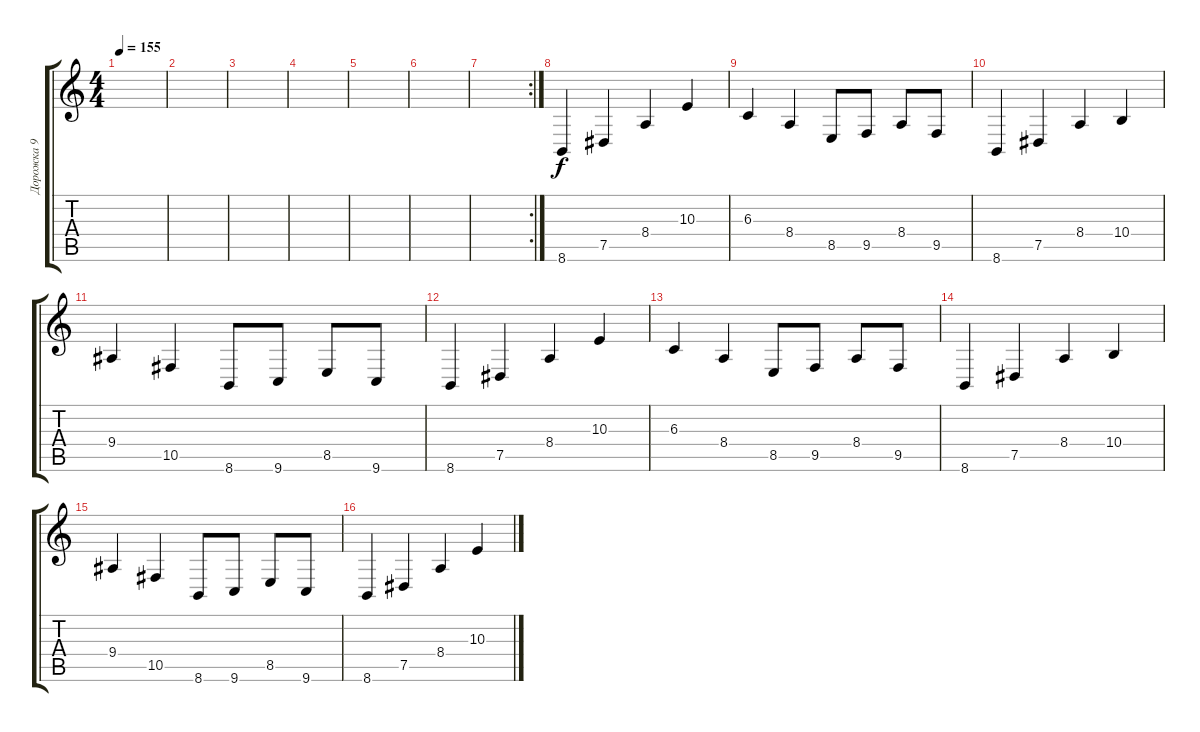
\track ("Дорожка 9" "Дорожка 9") {instrument harpsichord}
\staff {score tabs}
\tuning (Eb4 Bb3 Gb3 Db3 Ab2 Eb2) {hide}
\ts (4 4)
\tempo 155
\clef g2
\ks c
|
|
|
|
|
|
\rc 2
|
8.6.4 7.5.4 8.4.4 10.3.4 |
6.3.4 8.4.4 8.5.8 9.5.8 8.4.8 9.5.8 |
8.6.4 7.5.4 8.4.4 10.4.4 |
9.4.4 10.5.4 8.6.8 9.6.8 8.5.8 9.6.8 |
8.6.4 7.5.4 8.4.4 10.3.4 |
6.3.4 8.4.4 8.5.8 9.5.8 8.4.8 9.5.8 |
8.6.4 7.5.4 8.4.4 10.4.4 |
9.4.4 10.5.4 8.6.8 9.6.8 8.5.8 9.6.8 |
8.6.4 7.5.4 8.4.4 10.3.4
